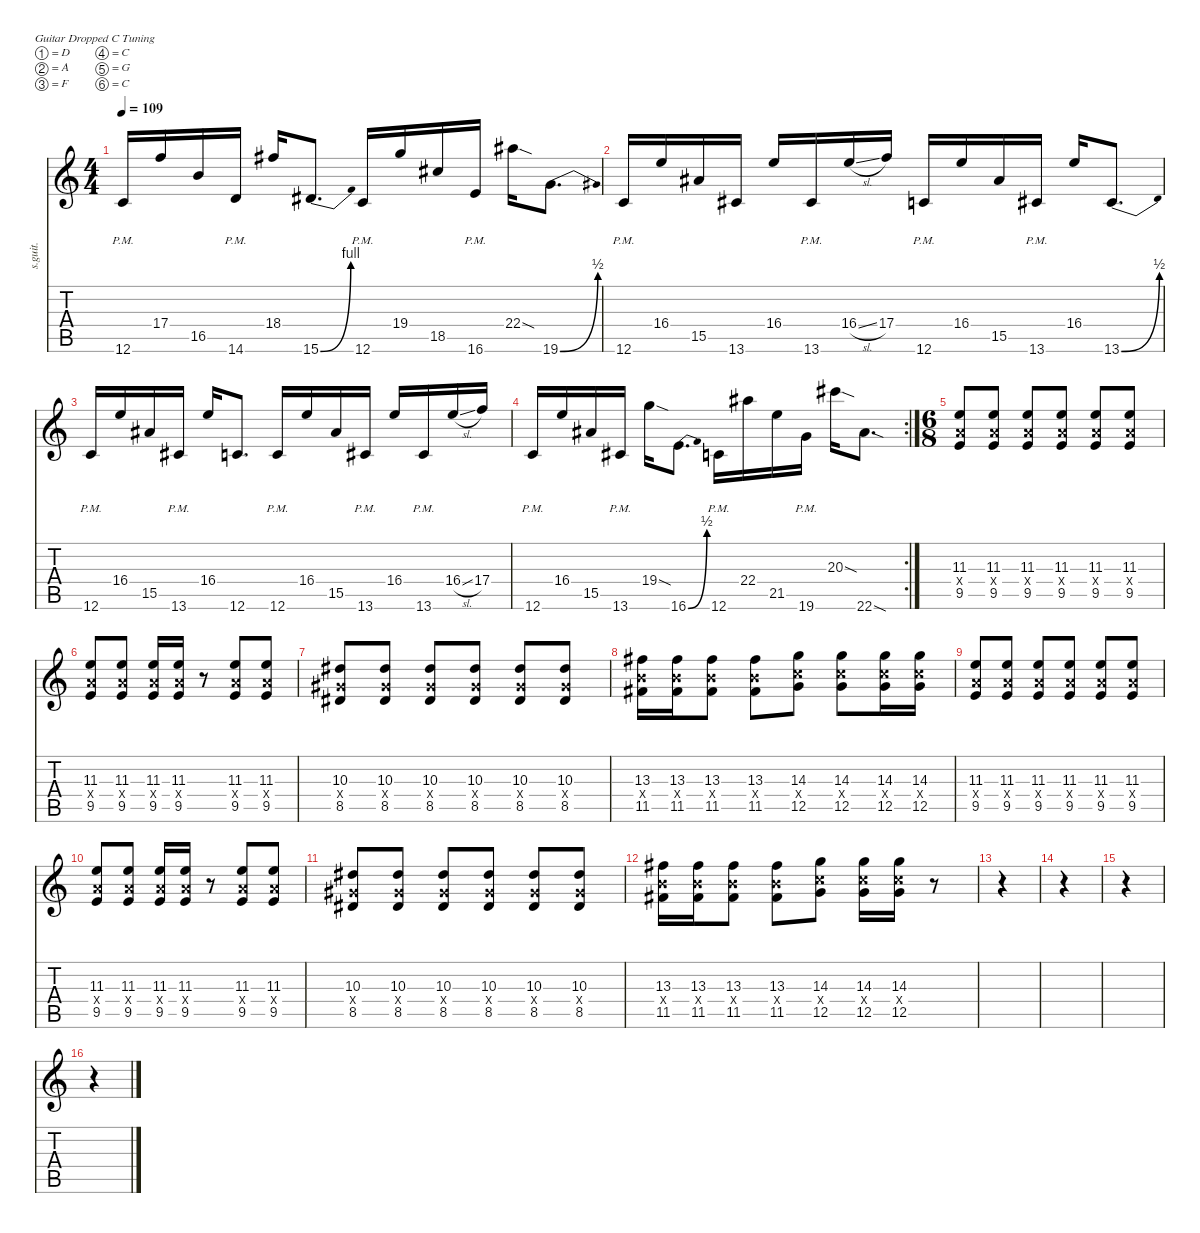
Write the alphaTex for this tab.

\defaultSystemsLayout 4
\hideDynamics
\bracketExtendMode nobrackets
\track ("Fill" "s.guit.") {instrument distortionguitar}
\staff {score tabs}
\tuning (D4 A3 F3 C3 G2 C2)
\ts (4 4)
\tempo 109
\clef g2
\ks c
12.6{pm}.16{lyrics (0 "") lyrics (1 "") lyrics (2 "") lyrics (3 "") lyrics (4 "") dy mf} 17.4.16{lyrics (0 "") lyrics (1 "") lyrics (2 "") lyrics (3 "") lyrics (4 "")} 16.5.16{lyrics (0 "") lyrics (1 "") lyrics (2 "") lyrics (3 "") lyrics (4 "")} 14.6{pm}.16{lyrics (0 "") lyrics (1 "") lyrics (2 "") lyrics (3 "") lyrics (4 "")} 18.4{acc #}.16{lyrics (0 "") lyrics (1 "") lyrics (2 "") lyrics (3 "") lyrics (4 "")} 15.6{be (bend 0 0 60 4) acc #}.8{d lyrics (0 "") lyrics (1 "") lyrics (2 "") lyrics (3 "") lyrics (4 "")} 12.6{pm}.16{lyrics (0 "") lyrics (1 "") lyrics (2 "") lyrics (3 "") lyrics (4 "")} 19.4.16{lyrics (0 "") lyrics (1 "") lyrics (2 "") lyrics (3 "") lyrics (4 "")} 18.5{acc #}.16{lyrics (0 "") lyrics (1 "") lyrics (2 "") lyrics (3 "") lyrics (4 "")} 16.6{pm}.16{lyrics (0 "") lyrics (1 "") lyrics (2 "") lyrics (3 "") lyrics (4 "")} 22.4{sod acc #}.16{lyrics (0 "") lyrics (1 "") lyrics (2 "") lyrics (3 "") lyrics (4 "")} 19.6{be (bend 0 0 60 2)}.8{d lyrics (0 "") lyrics (1 "") lyrics (2 "") lyrics (3 "") lyrics (4 "")} |
12.6{pm}.16{lyrics (0 "") lyrics (1 "") lyrics (2 "") lyrics (3 "") lyrics (4 "")} 16.4.16{lyrics (0 "") lyrics (1 "") lyrics (2 "") lyrics (3 "") lyrics (4 "")} 15.5{acc #}.16{lyrics (0 "") lyrics (1 "") lyrics (2 "") lyrics (3 "") lyrics (4 "")} 13.6{acc #}.16{lyrics (0 "") lyrics (1 "") lyrics (2 "") lyrics (3 "") lyrics (4 "")} 16.4.16{lyrics (0 "") lyrics (1 "") lyrics (2 "") lyrics (3 "") lyrics (4 "")} 13.6{pm acc #}.16{lyrics (0 "") lyrics (1 "") lyrics (2 "") lyrics (3 "") lyrics (4 "")} 16.4{sl}.16{lyrics (0 "") lyrics (1 "") lyrics (2 "") lyrics (3 "") lyrics (4 "")} 17.4.16{lyrics (0 "") lyrics (1 "") lyrics (2 "") lyrics (3 "") lyrics (4 "")} 12.6{pm}.16{lyrics (0 "") lyrics (1 "") lyrics (2 "") lyrics (3 "") lyrics (4 "")} 16.4.16{lyrics (0 "") lyrics (1 "") lyrics (2 "") lyrics (3 "") lyrics (4 "")} 15.5{acc #}.16{lyrics (0 "") lyrics (1 "") lyrics (2 "") lyrics (3 "") lyrics (4 "")} 13.6{pm acc #}.16{lyrics (0 "") lyrics (1 "") lyrics (2 "") lyrics (3 "") lyrics (4 "")} 16.4.16{lyrics (0 "") lyrics (1 "") lyrics (2 "") lyrics (3 "") lyrics (4 "")} 13.6{be (bend 0 0 60 2) acc #}.8{d lyrics (0 "") lyrics (1 "") lyrics (2 "") lyrics (3 "") lyrics (4 "")} |
12.6{pm}.16{lyrics (0 "") lyrics (1 "") lyrics (2 "") lyrics (3 "") lyrics (4 "")} 16.4.16{lyrics (0 "") lyrics (1 "") lyrics (2 "") lyrics (3 "") lyrics (4 "")} 15.5{acc #}.16{lyrics (0 "") lyrics (1 "") lyrics (2 "") lyrics (3 "") lyrics (4 "")} 13.6{pm acc #}.16{lyrics (0 "") lyrics (1 "") lyrics (2 "") lyrics (3 "") lyrics (4 "")} 16.4.16{lyrics (0 "") lyrics (1 "") lyrics (2 "") lyrics (3 "") lyrics (4 "")} 12.6.8{d lyrics (0 "") lyrics (1 "") lyrics (2 "") lyrics (3 "") lyrics (4 "")} 12.6{pm}.16{lyrics (0 "") lyrics (1 "") lyrics (2 "") lyrics (3 "") lyrics (4 "")} 16.4.16{lyrics (0 "") lyrics (1 "") lyrics (2 "") lyrics (3 "") lyrics (4 "")} 15.5{acc #}.16{lyrics (0 "") lyrics (1 "") lyrics (2 "") lyrics (3 "") lyrics (4 "")} 13.6{pm acc #}.16{lyrics (0 "") lyrics (1 "") lyrics (2 "") lyrics (3 "") lyrics (4 "")} 16.4.16{lyrics (0 "") lyrics (1 "") lyrics (2 "") lyrics (3 "") lyrics (4 "")} 13.6{pm acc #}.16{lyrics (0 "") lyrics (1 "") lyrics (2 "") lyrics (3 "") lyrics (4 "")} 16.4{sl}.16{lyrics (0 "") lyrics (1 "") lyrics (2 "") lyrics (3 "") lyrics (4 "")} 17.4.16{lyrics (0 "") lyrics (1 "") lyrics (2 "") lyrics (3 "") lyrics (4 "")} |
\rc 2
12.6{pm}.16{lyrics (0 "") lyrics (1 "") lyrics (2 "") lyrics (3 "") lyrics (4 "")} 16.4.16{lyrics (0 "") lyrics (1 "") lyrics (2 "") lyrics (3 "") lyrics (4 "")} 15.5{acc #}.16{lyrics (0 "") lyrics (1 "") lyrics (2 "") lyrics (3 "") lyrics (4 "")} 13.6{pm acc #}.16{lyrics (0 "") lyrics (1 "") lyrics (2 "") lyrics (3 "") lyrics (4 "")} 19.4{sod}.16{lyrics (0 "") lyrics (1 "") lyrics (2 "") lyrics (3 "") lyrics (4 "")} 16.6{be (bend 0 0 60 2)}.8{d lyrics (0 "") lyrics (1 "") lyrics (2 "") lyrics (3 "") lyrics (4 "")} 12.6{pm}.16{lyrics (0 "") lyrics (1 "") lyrics (2 "") lyrics (3 "") lyrics (4 "")} 22.4{acc #}.16{lyrics (0 "") lyrics (1 "") lyrics (2 "") lyrics (3 "") lyrics (4 "")} 21.5.16{lyrics (0 "") lyrics (1 "") lyrics (2 "") lyrics (3 "") lyrics (4 "")} 19.6{pm}.16{lyrics (0 "") lyrics (1 "") lyrics (2 "") lyrics (3 "") lyrics (4 "")} 20.3{sod acc #}.16{lyrics (0 "") lyrics (1 "") lyrics (2 "") lyrics (3 "") lyrics (4 "")} 22.6{sod acc #}.8{d lyrics (0 "") lyrics (1 "") lyrics (2 "") lyrics (3 "") lyrics (4 "")} |
\ts (6 8)
\beaming (8 2 2 2 2)
(11.3 9.5 9.4{x}).8{lyrics (0 "") lyrics (1 "") lyrics (2 "") lyrics (3 "") lyrics (4 "")} (11.3 9.5 9.4{x}).8{lyrics (0 "") lyrics (1 "") lyrics (2 "") lyrics (3 "") lyrics (4 "")} (11.3 9.5 9.4{x}).8{lyrics (0 "") lyrics (1 "") lyrics (2 "") lyrics (3 "") lyrics (4 "")} (11.3 9.5 9.4{x}).8{lyrics (0 "") lyrics (1 "") lyrics (2 "") lyrics (3 "") lyrics (4 "")} (11.3 9.5 9.4{x}).8{lyrics (0 "") lyrics (1 "") lyrics (2 "") lyrics (3 "") lyrics (4 "")} (11.3 9.5 9.4{x}).8{lyrics (0 "") lyrics (1 "") lyrics (2 "") lyrics (3 "") lyrics (4 "")} |
(11.3 9.5 9.4{x}).8{lyrics (0 "") lyrics (1 "") lyrics (2 "") lyrics (3 "") lyrics (4 "")} (11.3 9.5 9.4{x}).8{lyrics (0 "") lyrics (1 "") lyrics (2 "") lyrics (3 "") lyrics (4 "")} (11.3 9.5 9.4{x}).16{lyrics (0 "") lyrics (1 "") lyrics (2 "") lyrics (3 "") lyrics (4 "")} (11.3 9.5 9.4{x}).16{lyrics (0 "") lyrics (1 "") lyrics (2 "") lyrics (3 "") lyrics (4 "")} r.8 (11.3 9.5 9.4{x}).8{lyrics (0 "") lyrics (1 "") lyrics (2 "") lyrics (3 "") lyrics (4 "")} (11.3 9.5 9.4{x}).8{lyrics (0 "") lyrics (1 "") lyrics (2 "") lyrics (3 "") lyrics (4 "")} |
(10.3{acc #} 8.5{acc #} 8.4{x acc #}).8{lyrics (0 "") lyrics (1 "") lyrics (2 "") lyrics (3 "") lyrics (4 "")} (10.3{acc #} 8.5{acc #} 8.4{x acc #}).8{lyrics (0 "") lyrics (1 "") lyrics (2 "") lyrics (3 "") lyrics (4 "")} (10.3{acc #} 8.5{acc #} 8.4{x acc #}).8{lyrics (0 "") lyrics (1 "") lyrics (2 "") lyrics (3 "") lyrics (4 "")} (10.3{acc #} 8.5{acc #} 8.4{x acc #}).8{lyrics (0 "") lyrics (1 "") lyrics (2 "") lyrics (3 "") lyrics (4 "")} (10.3{acc #} 8.5{acc #} 8.4{x acc #}).8{lyrics (0 "") lyrics (1 "") lyrics (2 "") lyrics (3 "") lyrics (4 "")} (10.3{acc #} 8.5{acc #} 8.4{x acc #}).8{lyrics (0 "") lyrics (1 "") lyrics (2 "") lyrics (3 "") lyrics (4 "")} |
(13.3{acc #} 11.5{acc #} 11.4{x}).16{lyrics (0 "") lyrics (1 "") lyrics (2 "") lyrics (3 "") lyrics (4 "")} (13.3{acc #} 11.5{acc #} 11.4{x}).16{lyrics (0 "") lyrics (1 "") lyrics (2 "") lyrics (3 "") lyrics (4 "")} (13.3{acc #} 11.5{acc #} 11.4{x}).8{lyrics (0 "") lyrics (1 "") lyrics (2 "") lyrics (3 "") lyrics (4 "")} (13.3{acc #} 11.5{acc #} 11.4{x}).8{lyrics (0 "") lyrics (1 "") lyrics (2 "") lyrics (3 "") lyrics (4 "")} (14.3 12.5 12.4{x}).8{lyrics (0 "") lyrics (1 "") lyrics (2 "") lyrics (3 "") lyrics (4 "")} (14.3 12.5 12.4{x}).8{lyrics (0 "") lyrics (1 "") lyrics (2 "") lyrics (3 "") lyrics (4 "")} (14.3 12.5 12.4{x}).16{lyrics (0 "") lyrics (1 "") lyrics (2 "") lyrics (3 "") lyrics (4 "")} (14.3 12.5 12.4{x}).16{lyrics (0 "") lyrics (1 "") lyrics (2 "") lyrics (3 "") lyrics (4 "")} |
(11.3 9.5 9.4{x}).8{lyrics (0 "") lyrics (1 "") lyrics (2 "") lyrics (3 "") lyrics (4 "")} (11.3 9.5 9.4{x}).8{lyrics (0 "") lyrics (1 "") lyrics (2 "") lyrics (3 "") lyrics (4 "")} (11.3 9.5 9.4{x}).8{lyrics (0 "") lyrics (1 "") lyrics (2 "") lyrics (3 "") lyrics (4 "")} (11.3 9.5 9.4{x}).8{lyrics (0 "") lyrics (1 "") lyrics (2 "") lyrics (3 "") lyrics (4 "")} (11.3 9.5 9.4{x}).8{lyrics (0 "") lyrics (1 "") lyrics (2 "") lyrics (3 "") lyrics (4 "")} (11.3 9.5 9.4{x}).8{lyrics (0 "") lyrics (1 "") lyrics (2 "") lyrics (3 "") lyrics (4 "")} |
(11.3 9.5 9.4{x}).8{lyrics (0 "") lyrics (1 "") lyrics (2 "") lyrics (3 "") lyrics (4 "")} (11.3 9.5 9.4{x}).8{lyrics (0 "") lyrics (1 "") lyrics (2 "") lyrics (3 "") lyrics (4 "")} (11.3 9.5 9.4{x}).16{lyrics (0 "") lyrics (1 "") lyrics (2 "") lyrics (3 "") lyrics (4 "")} (11.3 9.5 9.4{x}).16{lyrics (0 "") lyrics (1 "") lyrics (2 "") lyrics (3 "") lyrics (4 "")} r.8 (11.3 9.5 9.4{x}).8{lyrics (0 "") lyrics (1 "") lyrics (2 "") lyrics (3 "") lyrics (4 "")} (11.3 9.5 9.4{x}).8{lyrics (0 "") lyrics (1 "") lyrics (2 "") lyrics (3 "") lyrics (4 "")} |
(10.3{acc #} 8.5{acc #} 8.4{x acc #}).8{lyrics (0 "") lyrics (1 "") lyrics (2 "") lyrics (3 "") lyrics (4 "")} (10.3{acc #} 8.5{acc #} 8.4{x acc #}).8{lyrics (0 "") lyrics (1 "") lyrics (2 "") lyrics (3 "") lyrics (4 "")} (10.3{acc #} 8.5{acc #} 8.4{x acc #}).8{lyrics (0 "") lyrics (1 "") lyrics (2 "") lyrics (3 "") lyrics (4 "")} (10.3{acc #} 8.5{acc #} 8.4{x acc #}).8{lyrics (0 "") lyrics (1 "") lyrics (2 "") lyrics (3 "") lyrics (4 "")} (10.3{acc #} 8.5{acc #} 8.4{x acc #}).8{lyrics (0 "") lyrics (1 "") lyrics (2 "") lyrics (3 "") lyrics (4 "")} (10.3{acc #} 8.5{acc #} 8.4{x acc #}).8{lyrics (0 "") lyrics (1 "") lyrics (2 "") lyrics (3 "") lyrics (4 "")} |
(13.3{acc #} 11.5{acc #} 11.4{x}).16{lyrics (0 "") lyrics (1 "") lyrics (2 "") lyrics (3 "") lyrics (4 "")} (13.3{acc #} 11.5{acc #} 11.4{x}).16{lyrics (0 "") lyrics (1 "") lyrics (2 "") lyrics (3 "") lyrics (4 "")} (13.3{acc #} 11.5{acc #} 11.4{x}).8{lyrics (0 "") lyrics (1 "") lyrics (2 "") lyrics (3 "") lyrics (4 "")} (13.3{acc #} 11.5{acc #} 11.4{x}).8{lyrics (0 "") lyrics (1 "") lyrics (2 "") lyrics (3 "") lyrics (4 "")} (14.3 12.5 12.4{x}).8{lyrics (0 "") lyrics (1 "") lyrics (2 "") lyrics (3 "") lyrics (4 "")} (14.3 12.5 12.4{x}).16{lyrics (0 "") lyrics (1 "") lyrics (2 "") lyrics (3 "") lyrics (4 "")} (14.3 12.5 12.4{x}).16{lyrics (0 "") lyrics (1 "") lyrics (2 "") lyrics (3 "") lyrics (4 "")} r.8 |
r.4 |
r.4 |
r.4 |
r.4
